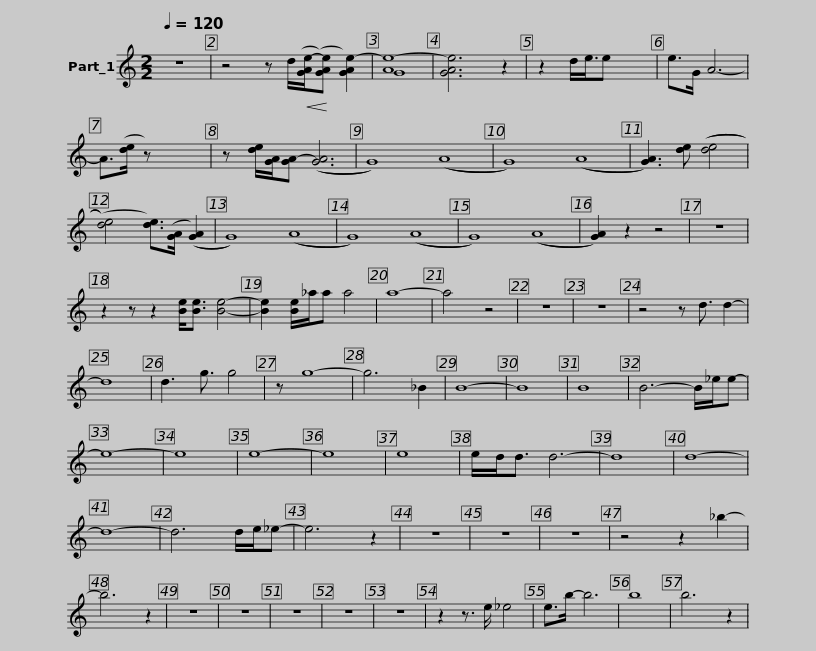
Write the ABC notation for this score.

X:1
%%score ( 1 2 3 )
L:1/8
Q:1/4=120
M:2/2
I:linebreak $
K:C
V:1 treble
V:2 treble
V:3 treble
V:1
 z8 | z4 z d/!<(!([GAe-]/!<)!([GAe]) [GAe-]2) | e8- | [GAe]6 z2 | z2 d/e3/4e x15/4 | %5
 e>G A6- | A>([de] z) x5 |$ z [de]/[GA]/[GA-] (([GA]6 | G8)) ((A8 | G8)) ((A8 | %10
 [GA]3)) [de] (([de]4 | ([de]4)) [de]>)([GA] (([GA]2) | G8)) ((A8 | G8)) ((A8 | G8)) ((A8 |$ %15
 [GA]2)) z2 z4 |$ z8 | z2 z z2 [Be]<[Be] [Be]4- | [Be]2 [Be]/_a/a a4 | a8- | %20
 a4 z4 | z8 | z8 | z4 z d3/2 d2- | d8 | %25
 d3 g3/2 g4 |$ z g8- | g6 _B2 | B8- | B8 | %30
 B8 | B6- B/_e/e- | e8- | e8 | e8- | %35
 e8 | e8 | e/d<d d6- | d8 |$ d8- | %40
 d8- | d6 d/e/_e- | e6 z2 | z8 | z8 | %45
 z8 | z4 z2 _b2- | b6 z2 | z8 | z8 | %50
 z8 | z8 |$ z8 | z2 z3/2 e/ _e4 | e>b- b6 | %55
 b8 | b6 z2 | %57
V:2
 x8 | x9 | A8 | x8 | x8 | %5
 x8 | x8 |$ x9 | x16 | x16 | %10
 x8 | x8 | x16 | x16 | x16 |$ %15
 x8 |$ x8 | x11 | x8 | x8 | %20
 x8 | x8 | x8 | x17/2 | x8 | %25
 x17/2 |$ x9 | x8 | x8 | x8 | %30
 x8 | x8 | x8 | x8 | x8 | %35
 x8 | x8 | x17/2 | x8 |$ x8 | %40
 x8 | x8 | x8 | x8 | x8 | %45
 x8 | x8 | x8 | x8 | x8 | %50
 x8 | x8 |$ x8 | x8 | x8 | %55
 x8 | x8 | %57
V:3
 x8 | x9 | G8 | x8 | x8 | %5
 x8 | x8 |$ x9 | x16 | x16 | %10
 x8 | x8 | x16 | x16 | x16 |$ %15
 x8 |$ x8 | x11 | x8 | x8 | %20
 x8 | x8 | x8 | x17/2 | x8 | %25
 x17/2 |$ x9 | x8 | x8 | x8 | %30
 x8 | x8 | x8 | x8 | x8 | %35
 x8 | x8 | x17/2 | x8 |$ x8 | %40
 x8 | x8 | x8 | x8 | x8 | %45
 x8 | x8 | x8 | x8 | x8 | %50
 x8 | x8 |$ x8 | x8 | x8 | %55
 x8 | x8 | %57
